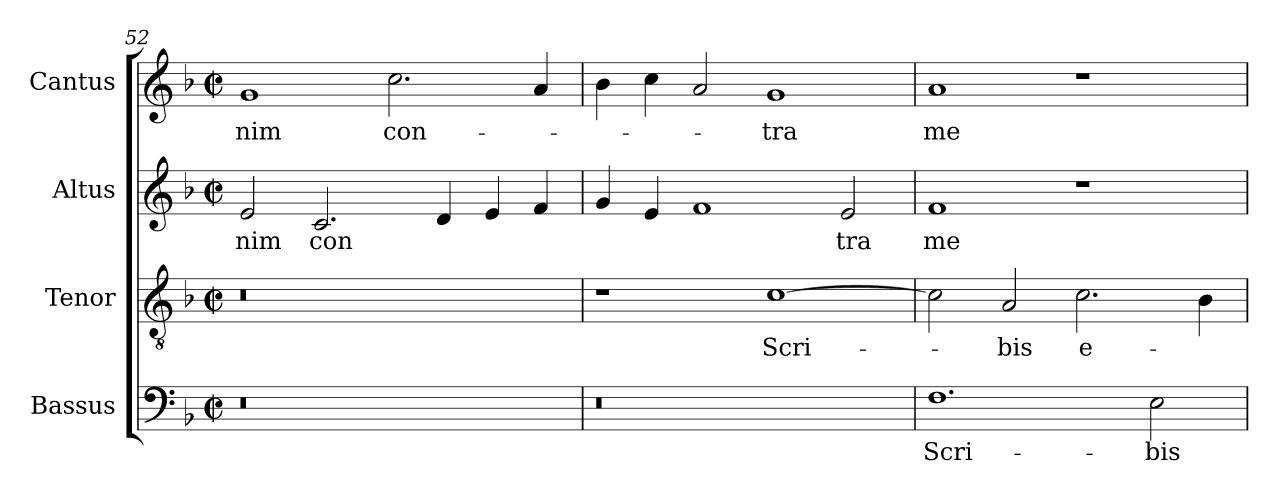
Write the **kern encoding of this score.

**kern	**text	**kern	**text	**kern	**text	**kern	**text
*part4	*part4	*part3	*part3	*part2	*part2	*part1	*part1
*staff4	*staff4	*staff3	*staff3	*staff2	*staff2	*staff1	*staff1
*I"Bassus	*	*I"Tenor	*	*I"Altus	*	*I"Cantus	*
*clefF4	*	*clefGv2	*	*clefG2	*	*clefG2	*
*k[b-]	*	*k[b-]	*	*k[b-]	*	*k[b-]	*
*F:	*	*F:	*	*F:	*	*F:	*
*M2/2	*	*M2/2	*	*M2/2	*	*M2/2	*
*met(c|)	*	*met(c|)	*	*met(c|)	*	*met(c|)	*
=52	=52	=52	=52	=52	=52	=52	=52
!	!	!	!	!	!LO:LY:b:cj	!	!LO:LY:b:cj
0r	.	0r	.	2e/	nim	1g	-nim
!	!	!	!	!	!LO:LY:b	!	!
.	.	.	.	2.c/	con	.	.
!	!	!	!	!	!	!	!LO:LY:b
.	.	.	.	.	.	2.cc\	con-
.	.	.	.	4d/	.	.	.
.	.	.	.	4e/	.	.	.
.	.	.	.	4f/	.	4a/	.
=53	=53	=53	=53	=53	=53	=53	=53
0r	.	1r	.	4g/	.	4b-\	.
.	.	.	.	4e/	.	4cc\	.
.	.	.	.	1f	.	2a/	.
!	!	!	!LO:LY:b	!	!	!	!LO:LY:b:cj
.	.	[>1c	Scri-	.	.	1g	-tra
!	!	!	!	!	!LO:LY:b:cj	!	!
.	.	.	.	2e/	tra	.	.
=54	=54	=54	=54	=54	=54	=54	=54
!	!LO:LY:b:cj	!	!	!	!LO:LY:b:cj	!	!LO:LY:b:cj
1.F	Scri-	2c\]	.	1f	me	1a	me
!	!	!	!LO:LY:b:cj	!	!	!	!
.	.	2A/	-bis	.	.	.	.
!	!	!	!LO:LY:b:cj	!	!	!	!
.	.	2.c\	e-	1r	.	1r	.
!	!LO:LY:b:cj	!	!	!	!	!	!
2E\	-bis	.	.	.	.	.	.
.	.	4B-\	.	.	.	.	.
=	=	=	=	=	=	=	=
*-	*-	*-	*-	*-	*-	*-	*-
